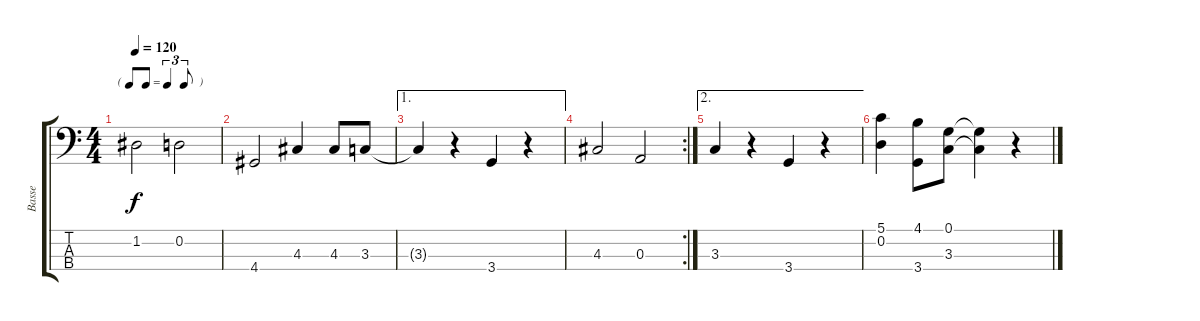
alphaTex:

\track ("Basse" "Basse") {instrument acousticbass}
\staff {score tabs}
\tuning (G2 D2 A1 E1) {hide}
\ts (4 4)
\tf triplet8th
\tempo 120
\clef f4
\ks c
1.2.2{dy f} 0.2.2 |
4.4.2 4.3.4 4.3.8 3.3.8 |
\ae 1
3.3{t}.4 r.4 3.4.4 r.4 |
\rc 2
4.3.2 0.3.2 |
\ae 2
3.3.4 r.4 3.4.4 r.4 |
(5.1 0.2).4 (4.1 3.4).8 (0.1 3.3).8 (0.1{t} 3.3{t}).4 r.4
